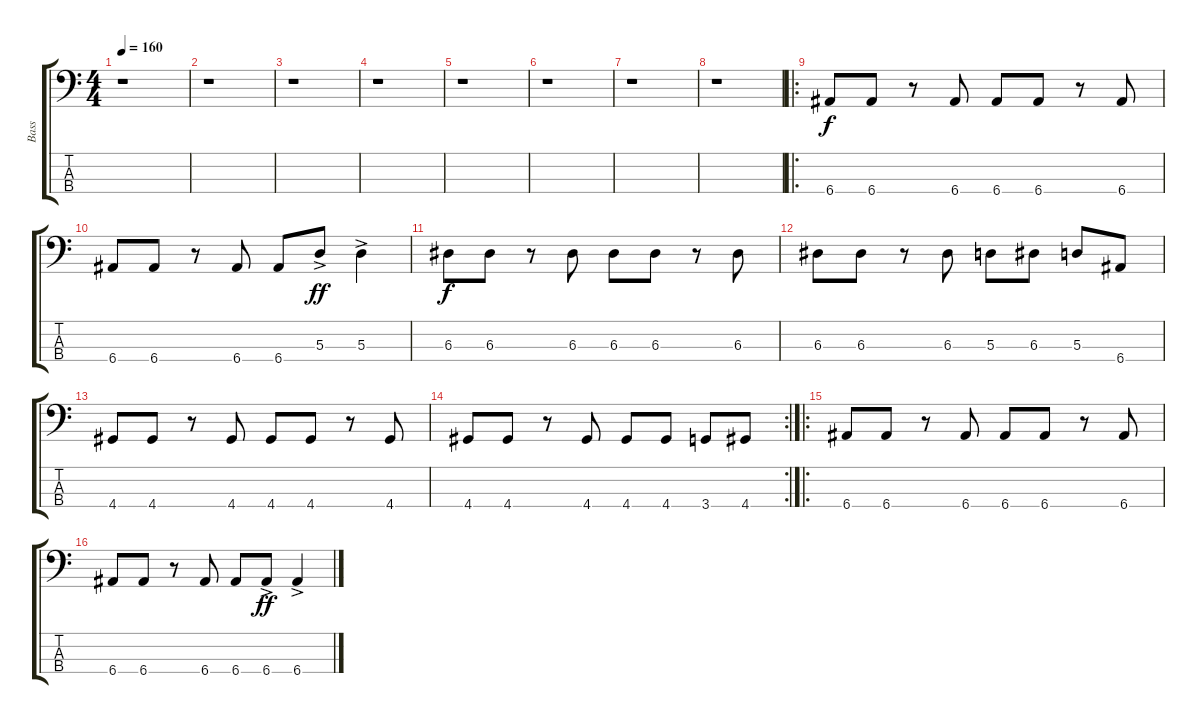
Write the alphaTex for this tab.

\track ("Bass" "Bass") {instrument electricbasspick}
\staff {score tabs}
\tuning (G2 D2 A1 E1) {hide}
\ts (4 4)
\tempo 160
\clef f4
\ks c
r.1{dy f} |
r.1 |
r.1 |
r.1 |
r.1 |
r.1 |
r.1 |
r.1 |
\ro
6.4.8 6.4.8 r.8 6.4.8 6.4.8 6.4.8 r.8 6.4.8 |
6.4.8 6.4.8 r.8 6.4.8 6.4.8 5.3{ac}.8{dy ff} 5.3{ac}.4 |
6.3.8{dy f} 6.3.8 r.8 6.3.8 6.3.8 6.3.8 r.8 6.3.8 |
6.3.8 6.3.8 r.8 6.3.8 5.3.8 6.3.8 5.3.8 6.4.8 |
4.4.8 4.4.8 r.8 4.4.8 4.4.8 4.4.8 r.8 4.4.8 |
\rc 2
4.4.8 4.4.8 r.8 4.4.8 4.4.8 4.4.8 3.4.8 4.4.8 |
\ro
6.4.8 6.4.8 r.8 6.4.8 6.4.8 6.4.8 r.8 6.4.8 |
6.4.8 6.4.8 r.8 6.4.8 6.4.8 6.4{ac}.8{dy ff} 6.4{ac}.4
